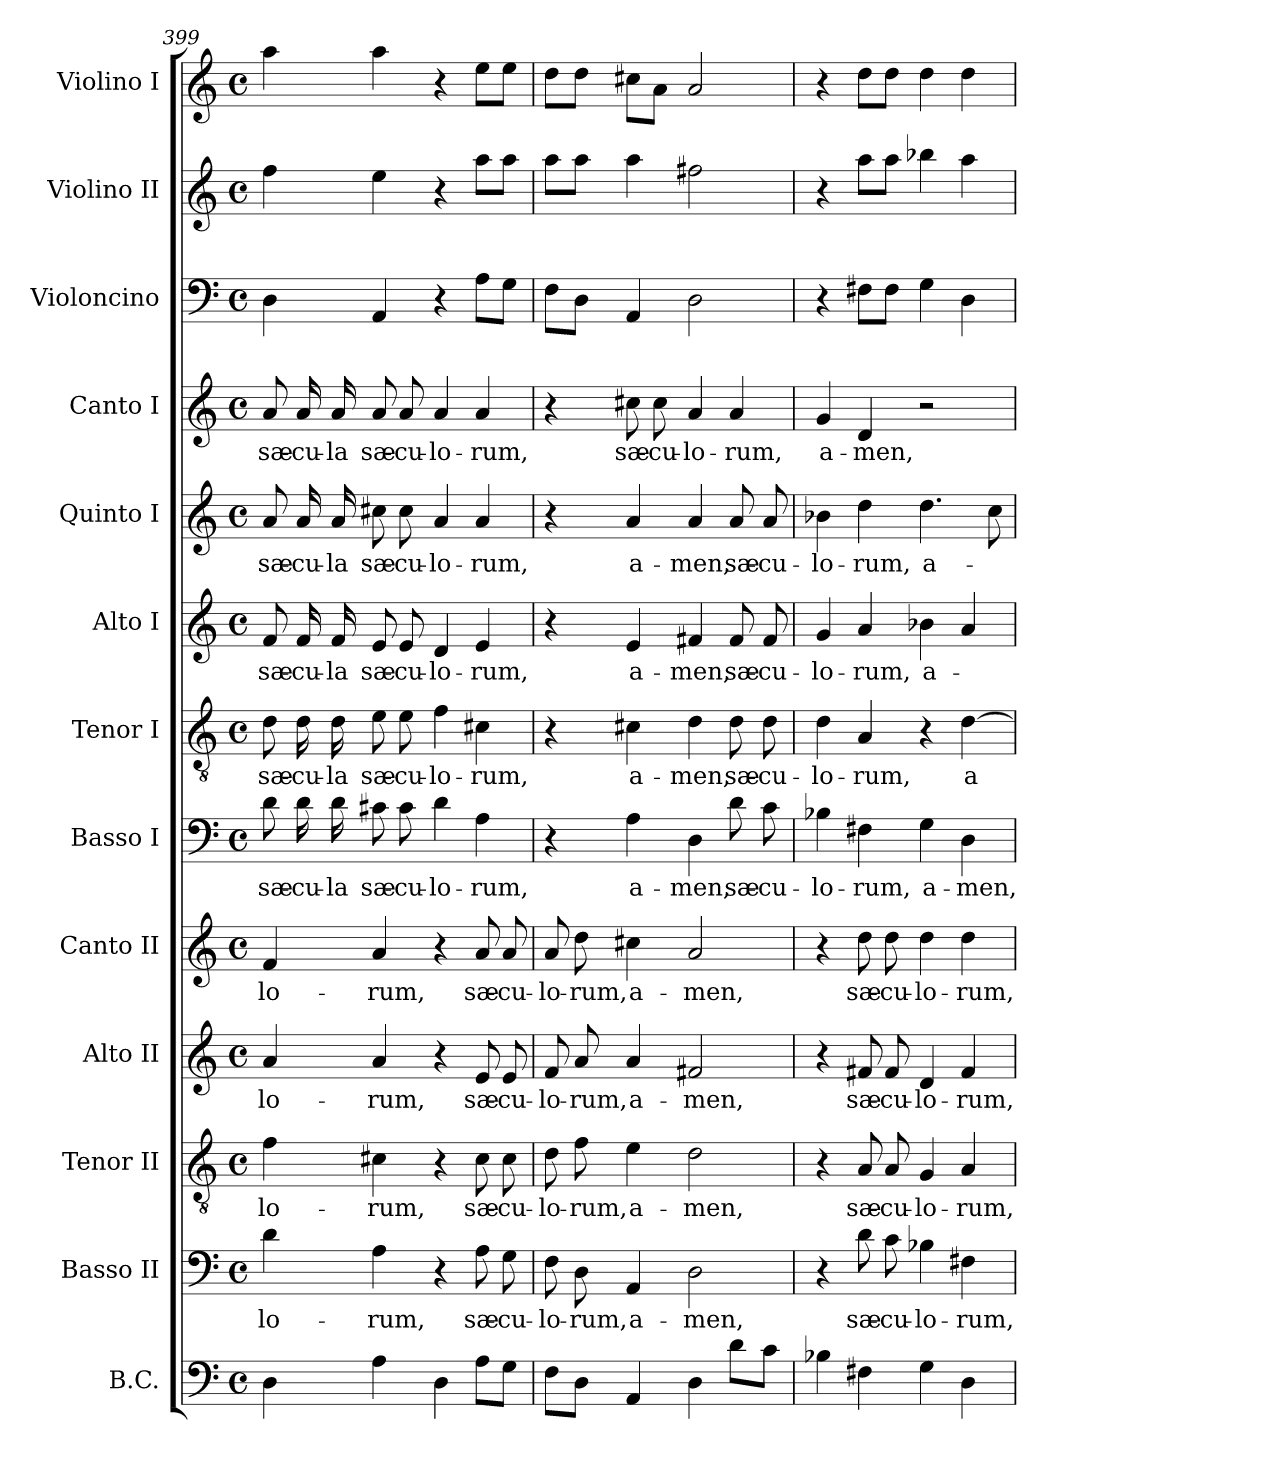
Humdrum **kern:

**kern	**kern	**text	**kern	**text	**kern	**text	**kern	**text	**kern	**text	**kern	**text	**kern	**text	**kern	**text	**kern	**text	**kern	**kern	**kern
*part13	*part12	*part12	*part11	*part11	*part10	*part10	*part9	*part9	*part8	*part8	*part7	*part7	*part6	*part6	*part5	*part5	*part4	*part4	*part3	*part2	*part1
*staff13	*staff12	*staff12	*staff11	*staff11	*staff10	*staff10	*staff9	*staff9	*staff8	*staff8	*staff7	*staff7	*staff6	*staff6	*staff5	*staff5	*staff4	*staff4	*staff3	*staff2	*staff1
*I"B.C.	*I"Basso II	*	*I"Tenor II	*	*I"Alto II	*	*I"Canto II	*	*I"Basso I	*	*I"Tenor I	*	*I"Alto I	*	*I"Quinto I	*	*I"Canto I	*	*I"Violoncino	*I"Violino II	*I"Violino I
*I'BC	*I'B 2	*	*I'T 2	*	*I'A 2	*	*I'C 2	*	*I'B 1	*	*I'T 1	*	*I'A 1	*	*I'Q 1	*	*I'C 1	*	*	*I'Vln. II	*I'Vln. I
*clefF4	*clefF4	*	*clefGv2	*	*clefG2	*	*clefG2	*	*clefF4	*	*clefGv2	*	*clefG2	*	*clefG2	*	*clefG2	*	*clefF4	*clefG2	*clefG2
*k[]	*k[]	*	*k[]	*	*k[]	*	*k[]	*	*k[]	*	*k[]	*	*k[]	*	*k[]	*	*k[]	*	*k[]	*k[]	*k[]
*C:	*C:	*	*C:	*	*C:	*	*C:	*	*C:	*	*C:	*	*C:	*	*C:	*	*C:	*	*C:	*C:	*C:
*M4/4	*M4/4	*	*M4/4	*	*M4/4	*	*M4/4	*	*M4/4	*	*M4/4	*	*M4/4	*	*M4/4	*	*M4/4	*	*M4/4	*M4/4	*M4/4
*met(c)	*met(c)	*	*met(c)	*	*met(c)	*	*met(c)	*	*met(c)	*	*met(c)	*	*met(c)	*	*met(c)	*	*met(c)	*	*met(c)	*met(c)	*met(c)
=399	=399	=399	=399	=399	=399	=399	=399	=399	=399	=399	=399	=399	=399	=399	=399	=399	=399	=399	=399	=399	=399
!	!	!LO:LY:b	!	!	!	!	!	!	!	!	!	!	!	!	!	!	!	!	!	!	!
!	!	!	!	!LO:LY:b	!	!	!	!	!	!	!	!	!	!	!	!	!	!	!	!	!
!	!	!	!	!	!	!LO:LY:b	!	!	!	!	!	!	!	!	!	!	!	!	!	!	!
!	!	!	!	!	!	!	!	!LO:LY:b	!	!	!	!	!	!	!	!	!	!	!	!	!
!	!	!	!	!	!	!	!	!	!	!LO:LY:b	!	!	!	!	!	!	!	!	!	!	!
!	!	!	!	!	!	!	!	!	!	!	!	!LO:LY:b	!	!	!	!	!	!	!	!	!
!	!	!	!	!	!	!	!	!	!	!	!	!	!	!LO:LY:b	!	!	!	!	!	!	!
!	!	!	!	!	!	!	!	!	!	!	!	!	!	!	!	!LO:LY:b	!	!	!	!	!
!	!	!	!	!	!	!	!	!	!	!	!	!	!	!	!	!	!	!LO:LY:b	!	!	!
4D\	4d\	-lo-	4f\	-lo-	4a/	-lo-	4f/	-lo-	8d\	sæ-	8d\	sæ-	8f/	sæ-	8a/	sæ-	8a/	sæ-	4D\	4ff\	4aa\
!	!	!	!	!	!	!	!	!	!	!LO:LY:b	!	!	!	!	!	!	!	!	!	!	!
!	!	!	!	!	!	!	!	!	!	!	!	!LO:LY:b	!	!	!	!	!	!	!	!	!
!	!	!	!	!	!	!	!	!	!	!	!	!	!	!LO:LY:b	!	!	!	!	!	!	!
!	!	!	!	!	!	!	!	!	!	!	!	!	!	!	!	!LO:LY:b	!	!	!	!	!
!	!	!	!	!	!	!	!	!	!	!	!	!	!	!	!	!	!	!LO:LY:b	!	!	!
.	.	.	.	.	.	.	.	.	16d\	-cu-	16d\	-cu-	16f/	-cu-	16a/	-cu-	16a/	-cu-	.	.	.
!	!	!	!	!	!	!	!	!	!	!LO:LY:b	!	!	!	!	!	!	!	!	!	!	!
!	!	!	!	!	!	!	!	!	!	!	!	!LO:LY:b	!	!	!	!	!	!	!	!	!
!	!	!	!	!	!	!	!	!	!	!	!	!	!	!LO:LY:b	!	!	!	!	!	!	!
!	!	!	!	!	!	!	!	!	!	!	!	!	!	!	!	!LO:LY:b	!	!	!	!	!
!	!	!	!	!	!	!	!	!	!	!	!	!	!	!	!	!	!	!LO:LY:b	!	!	!
.	.	.	.	.	.	.	.	.	16d\	-la	16d\	-la	16f/	-la	16a/	-la	16a/	-la	.	.	.
!	!	!LO:LY:b	!	!	!	!	!	!	!	!	!	!	!	!	!	!	!	!	!	!	!
!	!	!	!	!LO:LY:b	!	!	!	!	!	!	!	!	!	!	!	!	!	!	!	!	!
!	!	!	!	!	!	!LO:LY:b	!	!	!	!	!	!	!	!	!	!	!	!	!	!	!
!	!	!	!	!	!	!	!	!LO:LY:b	!	!	!	!	!	!	!	!	!	!	!	!	!
!	!	!	!	!	!	!	!	!	!	!LO:LY:b	!	!	!	!	!	!	!	!	!	!	!
!	!	!	!	!	!	!	!	!	!	!	!	!LO:LY:b	!	!	!	!	!	!	!	!	!
!	!	!	!	!	!	!	!	!	!	!	!	!	!	!LO:LY:b	!	!	!	!	!	!	!
!	!	!	!	!	!	!	!	!	!	!	!	!	!	!	!	!LO:LY:b	!	!	!	!	!
!	!	!	!	!	!	!	!	!	!	!	!	!	!	!	!	!	!	!LO:LY:b	!	!	!
4A\	4A\	-rum,	4c#X\	-rum,	4a/	-rum,	4a/	-rum,	8c#X\	sæ-	8e\	sæ-	8e/	sæ-	8cc#X\	sæ-	8a/	sæ-	4AA/	4ee\	4aa\
!	!	!	!	!	!	!	!	!	!	!LO:LY:b	!	!	!	!	!	!	!	!	!	!	!
!	!	!	!	!	!	!	!	!	!	!	!	!LO:LY:b	!	!	!	!	!	!	!	!	!
!	!	!	!	!	!	!	!	!	!	!	!	!	!	!LO:LY:b	!	!	!	!	!	!	!
!	!	!	!	!	!	!	!	!	!	!	!	!	!	!	!	!LO:LY:b	!	!	!	!	!
!	!	!	!	!	!	!	!	!	!	!	!	!	!	!	!	!	!	!LO:LY:b	!	!	!
.	.	.	.	.	.	.	.	.	8c#\	-cu-	8e\	-cu-	8e/	-cu-	8cc#\	-cu-	8a/	-cu-	.	.	.
!	!	!	!	!	!	!	!	!	!	!LO:LY:b	!	!	!	!	!	!	!	!	!	!	!
!	!	!	!	!	!	!	!	!	!	!	!	!LO:LY:b	!	!	!	!	!	!	!	!	!
!	!	!	!	!	!	!	!	!	!	!	!	!	!	!LO:LY:b	!	!	!	!	!	!	!
!	!	!	!	!	!	!	!	!	!	!	!	!	!	!	!	!LO:LY:b	!	!	!	!	!
!	!	!	!	!	!	!	!	!	!	!	!	!	!	!	!	!	!	!LO:LY:b	!	!	!
4D\	4r	.	4r	.	4r	.	4r	.	4d\	-lo-	4f\	-lo-	4d/	-lo-	4a/	-lo-	4a/	-lo-	4r	4r	4r
!	!	!LO:LY:b	!	!	!	!	!	!	!	!	!	!	!	!	!	!	!	!	!	!	!
!	!	!	!	!LO:LY:b	!	!	!	!	!	!	!	!	!	!	!	!	!	!	!	!	!
!	!	!	!	!	!	!LO:LY:b	!	!	!	!	!	!	!	!	!	!	!	!	!	!	!
!	!	!	!	!	!	!	!	!LO:LY:b	!	!	!	!	!	!	!	!	!	!	!	!	!
!	!	!	!	!	!	!	!	!	!	!LO:LY:b	!	!	!	!	!	!	!	!	!	!	!
!	!	!	!	!	!	!	!	!	!	!	!	!LO:LY:b	!	!	!	!	!	!	!	!	!
!	!	!	!	!	!	!	!	!	!	!	!	!	!	!LO:LY:b	!	!	!	!	!	!	!
!	!	!	!	!	!	!	!	!	!	!	!	!	!	!	!	!LO:LY:b	!	!	!	!	!
!	!	!	!	!	!	!	!	!	!	!	!	!	!	!	!	!	!	!LO:LY:b	!	!	!
8A\L	8A\	sæ-	8c#\	sæ-	8e/	sæ-	8a/	sæ-	4A\	-rum,	4c#X\	-rum,	4e/	-rum,	4a/	-rum,	4a/	-rum,	8A\L	8aa\L	8ee\L
!	!	!LO:LY:b	!	!	!	!	!	!	!	!	!	!	!	!	!	!	!	!	!	!	!
!	!	!	!	!LO:LY:b	!	!	!	!	!	!	!	!	!	!	!	!	!	!	!	!	!
!	!	!	!	!	!	!LO:LY:b	!	!	!	!	!	!	!	!	!	!	!	!	!	!	!
!	!	!	!	!	!	!	!	!LO:LY:b	!	!	!	!	!	!	!	!	!	!	!	!	!
8G\J	8G\	-cu-	8c#\	-cu-	8e/	-cu-	8a/	-cu-	.	.	.	.	.	.	.	.	.	.	8G\J	8aa\J	8ee\J
!!LO:PB:g=z
=400	=400	=400	=400	=400	=400	=400	=400	=400	=400	=400	=400	=400	=400	=400	=400	=400	=400	=400	=400	=400	=400
!	!	!LO:LY:b	!	!	!	!	!	!	!	!	!	!	!	!	!	!	!	!	!	!	!
!	!	!	!	!LO:LY:b	!	!	!	!	!	!	!	!	!	!	!	!	!	!	!	!	!
!	!	!	!	!	!	!LO:LY:b	!	!	!	!	!	!	!	!	!	!	!	!	!	!	!
!	!	!	!	!	!	!	!	!LO:LY:b	!	!	!	!	!	!	!	!	!	!	!	!	!
8F\L	8F\	-lo-	8d\	-lo-	8f/	-lo-	8a/	-lo-	4r	.	4r	.	4r	.	4r	.	4r	.	8F\L	8aa\L	8dd\L
!	!	!LO:LY:b	!	!	!	!	!	!	!	!	!	!	!	!	!	!	!	!	!	!	!
!	!	!	!	!LO:LY:b	!	!	!	!	!	!	!	!	!	!	!	!	!	!	!	!	!
!	!	!	!	!	!	!LO:LY:b	!	!	!	!	!	!	!	!	!	!	!	!	!	!	!
!	!	!	!	!	!	!	!	!LO:LY:b	!	!	!	!	!	!	!	!	!	!	!	!	!
8D\J	8D\	-rum,	8f\	-rum,	8a/	-rum,	8dd\	-rum,	.	.	.	.	.	.	.	.	.	.	8D\J	8aa\J	8dd\J
!	!	!LO:LY:b	!	!	!	!	!	!	!	!	!	!	!	!	!	!	!	!	!	!	!
!	!	!	!	!LO:LY:b	!	!	!	!	!	!	!	!	!	!	!	!	!	!	!	!	!
!	!	!	!	!	!	!LO:LY:b	!	!	!	!	!	!	!	!	!	!	!	!	!	!	!
!	!	!	!	!	!	!	!	!LO:LY:b	!	!	!	!	!	!	!	!	!	!	!	!	!
!	!	!	!	!	!	!	!	!	!	!LO:LY:b	!	!	!	!	!	!	!	!	!	!	!
!	!	!	!	!	!	!	!	!	!	!	!	!LO:LY:b	!	!	!	!	!	!	!	!	!
!	!	!	!	!	!	!	!	!	!	!	!	!	!	!LO:LY:b	!	!	!	!	!	!	!
!	!	!	!	!	!	!	!	!	!	!	!	!	!	!	!	!LO:LY:b	!	!	!	!	!
!	!	!	!	!	!	!	!	!	!	!	!	!	!	!	!	!	!	!LO:LY:b	!	!	!
4AA/	4AA/	a-	4e\	a-	4a/	a-	4cc#X\	a-	4A\	a-	4c#X\	a-	4e/	a-	4a/	a-	8cc#X\	sæ-	4AA/	4aa\	8cc#X\L
!	!	!	!	!	!	!	!	!	!	!	!	!	!	!	!	!	!	!LO:LY:b	!	!	!
.	.	.	.	.	.	.	.	.	.	.	.	.	.	.	.	.	8cc#\	-cu-	.	.	8a\J
!	!	!LO:LY:b	!	!	!	!	!	!	!	!	!	!	!	!	!	!	!	!	!	!	!
!	!	!	!	!LO:LY:b	!	!	!	!	!	!	!	!	!	!	!	!	!	!	!	!	!
!	!	!	!	!	!	!LO:LY:b	!	!	!	!	!	!	!	!	!	!	!	!	!	!	!
!	!	!	!	!	!	!	!	!LO:LY:b	!	!	!	!	!	!	!	!	!	!	!	!	!
!	!	!	!	!	!	!	!	!	!	!LO:LY:b	!	!	!	!	!	!	!	!	!	!	!
!	!	!	!	!	!	!	!	!	!	!	!	!LO:LY:b	!	!	!	!	!	!	!	!	!
!	!	!	!	!	!	!	!	!	!	!	!	!	!	!LO:LY:b	!	!	!	!	!	!	!
!	!	!	!	!	!	!	!	!	!	!	!	!	!	!	!	!LO:LY:b	!	!	!	!	!
!	!	!	!	!	!	!	!	!	!	!	!	!	!	!	!	!	!	!LO:LY:b	!	!	!
4D\	2D\	-men,	2d\	-men,	2f#X/	-men,	2a/	-men,	4D\	-men,	4d\	-men,	4f#X/	-men,	4a/	-men,	4a/	-lo-	2D\	2ff#X\	2a/
!	!	!	!	!	!	!	!	!	!	!LO:LY:b	!	!	!	!	!	!	!	!	!	!	!
!	!	!	!	!	!	!	!	!	!	!	!	!LO:LY:b	!	!	!	!	!	!	!	!	!
!	!	!	!	!	!	!	!	!	!	!	!	!	!	!LO:LY:b	!	!	!	!	!	!	!
!	!	!	!	!	!	!	!	!	!	!	!	!	!	!	!	!LO:LY:b	!	!	!	!	!
!	!	!	!	!	!	!	!	!	!	!	!	!	!	!	!	!	!	!LO:LY:b	!	!	!
8d\L	.	.	.	.	.	.	.	.	8d\	sæ-	8d\	sæ-	8f#/	sæ-	8a/	sæ-	4a/	-rum,	.	.	.
!	!	!	!	!	!	!	!	!	!	!LO:LY:b	!	!	!	!	!	!	!	!	!	!	!
!	!	!	!	!	!	!	!	!	!	!	!	!LO:LY:b	!	!	!	!	!	!	!	!	!
!	!	!	!	!	!	!	!	!	!	!	!	!	!	!LO:LY:b	!	!	!	!	!	!	!
!	!	!	!	!	!	!	!	!	!	!	!	!	!	!	!	!LO:LY:b	!	!	!	!	!
8c\J	.	.	.	.	.	.	.	.	8c\	-cu-	8d\	-cu-	8f#/	-cu-	8a/	-cu-	.	.	.	.	.
=401	=401	=401	=401	=401	=401	=401	=401	=401	=401	=401	=401	=401	=401	=401	=401	=401	=401	=401	=401	=401	=401
!	!	!	!	!	!	!	!	!	!	!LO:LY:b	!	!	!	!	!	!	!	!	!	!	!
!	!	!	!	!	!	!	!	!	!	!	!	!LO:LY:b	!	!	!	!	!	!	!	!	!
!	!	!	!	!	!	!	!	!	!	!	!	!	!	!LO:LY:b	!	!	!	!	!	!	!
!	!	!	!	!	!	!	!	!	!	!	!	!	!	!	!	!LO:LY:b	!	!	!	!	!
!	!	!	!	!	!	!	!	!	!	!	!	!	!	!	!	!	!	!LO:LY:b	!	!	!
4B-X\	4r	.	4r	.	4r	.	4r	.	4B-X\	-lo-	4d\	-lo-	4g/	-lo-	4b-X\	-lo-	4g/	a-	4r	4r	4r
!	!	!LO:LY:b	!	!	!	!	!	!	!	!	!	!	!	!	!	!	!	!	!	!	!
!	!	!	!	!LO:LY:b	!	!	!	!	!	!	!	!	!	!	!	!	!	!	!	!	!
!	!	!	!	!	!	!LO:LY:b	!	!	!	!	!	!	!	!	!	!	!	!	!	!	!
!	!	!	!	!	!	!	!	!LO:LY:b	!	!	!	!	!	!	!	!	!	!	!	!	!
!	!	!	!	!	!	!	!	!	!	!LO:LY:b	!	!	!	!	!	!	!	!	!	!	!
!	!	!	!	!	!	!	!	!	!	!	!	!LO:LY:b	!	!	!	!	!	!	!	!	!
!	!	!	!	!	!	!	!	!	!	!	!	!	!	!LO:LY:b	!	!	!	!	!	!	!
!	!	!	!	!	!	!	!	!	!	!	!	!	!	!	!	!LO:LY:b	!	!	!	!	!
!	!	!	!	!	!	!	!	!	!	!	!	!	!	!	!	!	!	!LO:LY:b	!	!	!
4F#X\	8d\	sæ-	8A/	sæ-	8f#X/	sæ-	8dd\	sæ-	4F#X\	-rum,	4A/	-rum,	4a/	-rum,	4dd\	-rum,	4d/	-men,	8F#X\L	8aa\L	8dd\L
!	!	!LO:LY:b	!	!	!	!	!	!	!	!	!	!	!	!	!	!	!	!	!	!	!
!	!	!	!	!LO:LY:b	!	!	!	!	!	!	!	!	!	!	!	!	!	!	!	!	!
!	!	!	!	!	!	!LO:LY:b	!	!	!	!	!	!	!	!	!	!	!	!	!	!	!
!	!	!	!	!	!	!	!	!LO:LY:b	!	!	!	!	!	!	!	!	!	!	!	!	!
.	8c\	-cu-	8A/	-cu-	8f#/	-cu-	8dd\	-cu-	.	.	.	.	.	.	.	.	.	.	8F#\J	8aa\J	8dd\J
!	!	!LO:LY:b	!	!	!	!	!	!	!	!	!	!	!	!	!	!	!	!	!	!	!
!	!	!	!	!LO:LY:b	!	!	!	!	!	!	!	!	!	!	!	!	!	!	!	!	!
!	!	!	!	!	!	!LO:LY:b	!	!	!	!	!	!	!	!	!	!	!	!	!	!	!
!	!	!	!	!	!	!	!	!LO:LY:b	!	!	!	!	!	!	!	!	!	!	!	!	!
!	!	!	!	!	!	!	!	!	!	!LO:LY:b	!	!	!	!	!	!	!	!	!	!	!
!	!	!	!	!	!	!	!	!	!	!	!	!	!	!LO:LY:b	!	!	!	!	!	!	!
!	!	!	!	!	!	!	!	!	!	!	!	!	!	!	!	!LO:LY:b	!	!	!	!	!
4G\	4B-X\	-lo-	4G/	-lo-	4d/	-lo-	4dd\	-lo-	4G\	a-	4r	.	4b-X\	a-	4.dd\	a-	2r	.	4G\	4bb-X\	4dd\
!	!	!LO:LY:b	!	!	!	!	!	!	!	!	!	!	!	!	!	!	!	!	!	!	!
!	!	!	!	!LO:LY:b	!	!	!	!	!	!	!	!	!	!	!	!	!	!	!	!	!
!	!	!	!	!	!	!LO:LY:b	!	!	!	!	!	!	!	!	!	!	!	!	!	!	!
!	!	!	!	!	!	!	!	!LO:LY:b	!	!	!	!	!	!	!	!	!	!	!	!	!
!	!	!	!	!	!	!	!	!	!	!LO:LY:b	!	!	!	!	!	!	!	!	!	!	!
!	!	!	!	!	!	!	!	!	!	!	!	!LO:LY:b	!	!	!	!	!	!	!	!	!
4D\	4F#X\	-rum,	4A/	-rum,	4f#/	-rum,	4dd\	-rum,	4D\	-men,	[4d\	a-	4a/	.	.	.	.	.	4D\	4aa\	4dd\
.	.	.	.	.	.	.	.	.	.	.	.	.	.	.	8cc\	.	.	.	.	.	.
=	=	=	=	=	=	=	=	=	=	=	=	=	=	=	=	=	=	=	=	=	=
*-	*-	*-	*-	*-	*-	*-	*-	*-	*-	*-	*-	*-	*-	*-	*-	*-	*-	*-	*-	*-	*-
